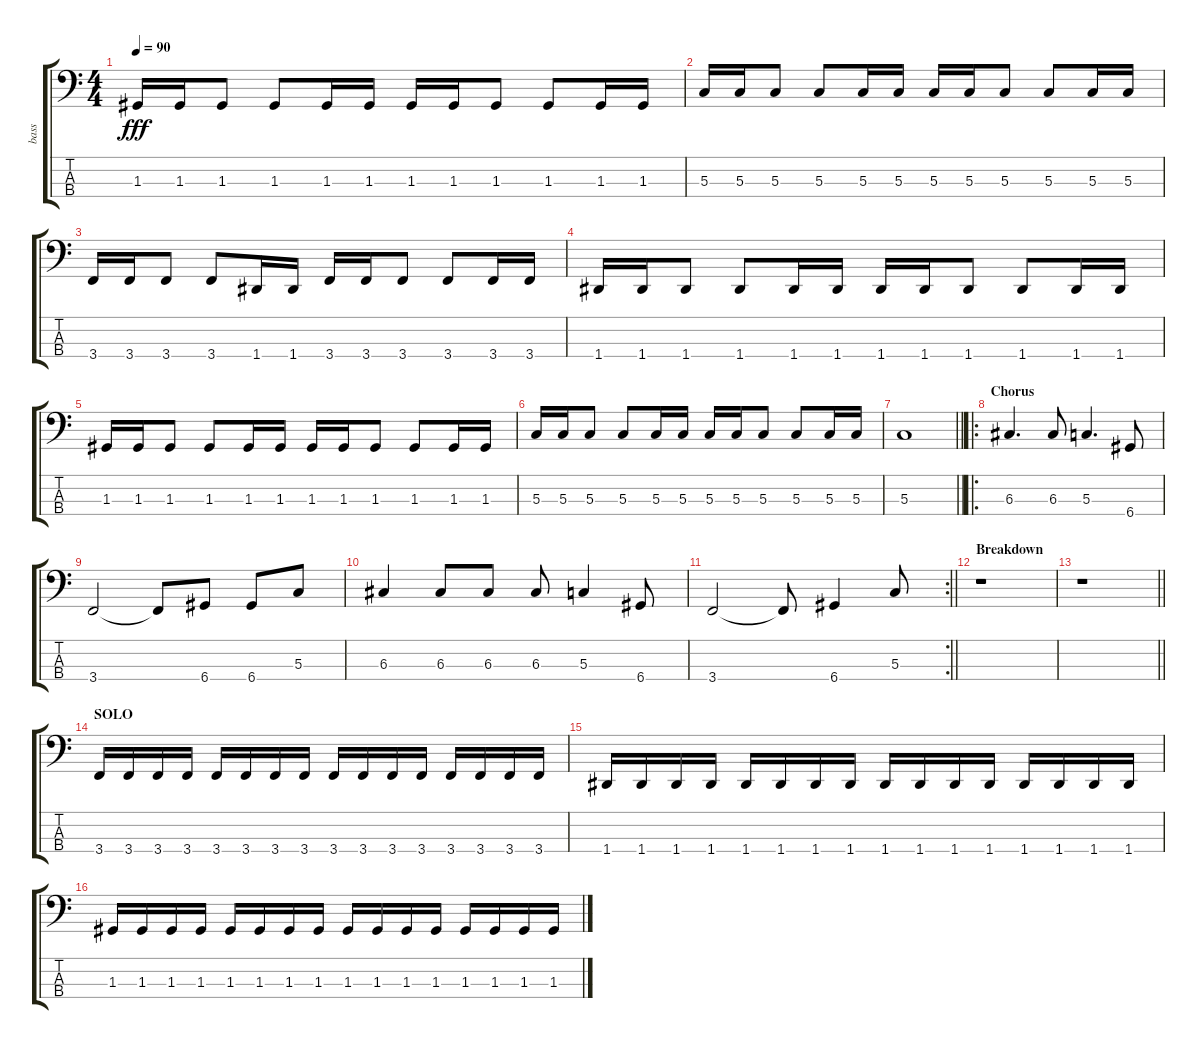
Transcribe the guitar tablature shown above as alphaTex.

\track ("bass" "bass") {instrument electricbassfinger}
\staff {score tabs}
\tuning (F2 C2 G1 D1) {hide}
\ts (4 4)
\tempo 90
\clef f4
\ks c
1.3.16{dy fff} 1.3.16 1.3.8 1.3.8 1.3.16 1.3.16 1.3.16 1.3.16 1.3.8 1.3.8 1.3.16 1.3.16 |
5.3.16 5.3.16 5.3.8 5.3.8 5.3.16 5.3.16 5.3.16 5.3.16 5.3.8 5.3.8 5.3.16 5.3.16 |
3.4.16 3.4.16 3.4.8 3.4.8 1.4.16 1.4.16 3.4.16 3.4.16 3.4.8 3.4.8 3.4.16 3.4.16 |
1.4.16 1.4.16 1.4.8 1.4.8 1.4.16 1.4.16 1.4.16 1.4.16 1.4.8 1.4.8 1.4.16 1.4.16 |
1.3.16 1.3.16 1.3.8 1.3.8 1.3.16 1.3.16 1.3.16 1.3.16 1.3.8 1.3.8 1.3.16 1.3.16 |
5.3.16 5.3.16 5.3.8 5.3.8 5.3.16 5.3.16 5.3.16 5.3.16 5.3.8 5.3.8 5.3.16 5.3.16 |
\barLineRight lightlight
5.3.1 |
\ro
\section ("" "Chorus")
6.3.4{d} 6.3.8 5.3.4{d} 6.4.8 |
3.4.2 3.4{t}.8 6.4.8 6.4.8 5.3.8 |
6.3.4 6.3.8 6.3.8 6.3.8 5.3.4 6.4.8 |
\rc 2
\barLineRight lightlight
3.4.2 3.4{t}.8 6.4.4 5.3.8 |
\section ("" "Breakdown")
r.1 |
\barLineRight lightlight
r.1 |
\section ("" "SOLO")
3.4.16 3.4.16 3.4.16 3.4.16 3.4.16 3.4.16 3.4.16 3.4.16 3.4.16 3.4.16 3.4.16 3.4.16 3.4.16 3.4.16 3.4.16 3.4.16 |
1.4.16 1.4.16 1.4.16 1.4.16 1.4.16 1.4.16 1.4.16 1.4.16 1.4.16 1.4.16 1.4.16 1.4.16 1.4.16 1.4.16 1.4.16 1.4.16 |
1.3.16 1.3.16 1.3.16 1.3.16 1.3.16 1.3.16 1.3.16 1.3.16 1.3.16 1.3.16 1.3.16 1.3.16 1.3.16 1.3.16 1.3.16 1.3.16
